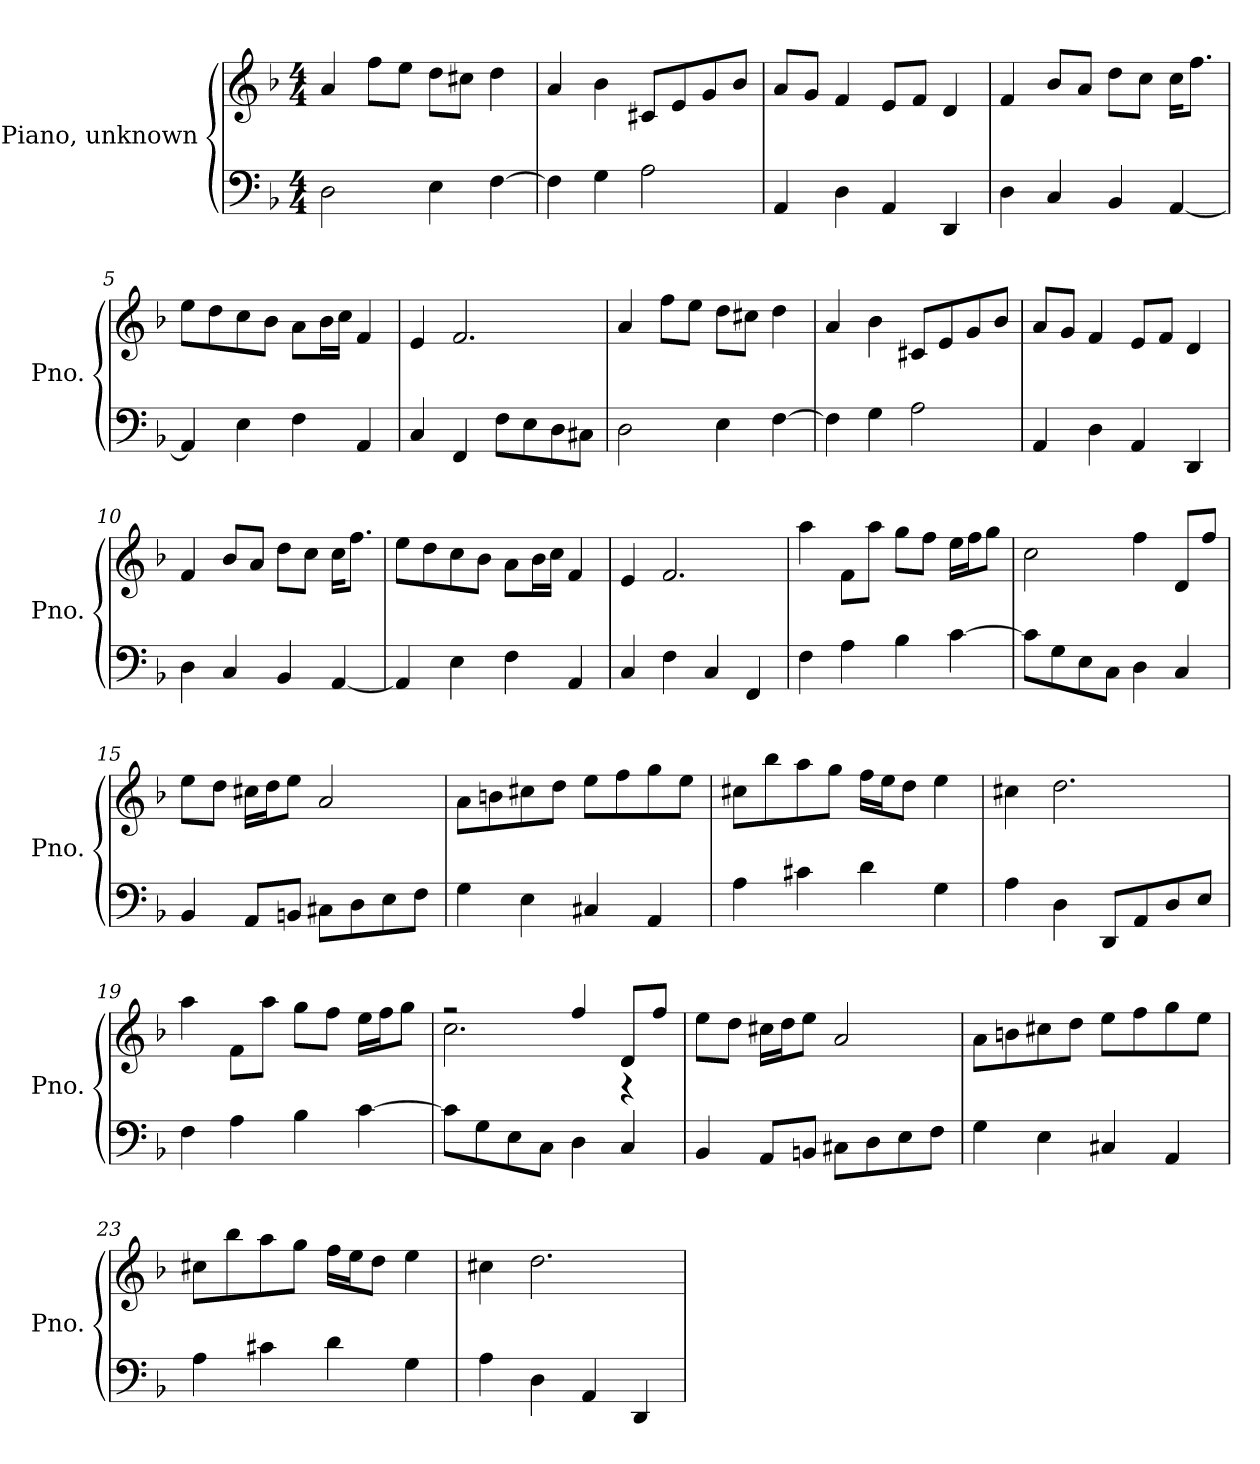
**kern	**kern
*part1	*part1
*staff2	*staff1
*I"Piano, unknown	*
*I'Pno.	*
*clefF4	*clefG2
*k[b-]	*k[b-]
*M4/4	*M4/4
*MM120	*MM120
=1	=1
2D\	4a/
.	8ff\L
.	8ee\J
4E\	8dd\L
.	8cc#X\J
[4F\	4dd\
=2	=2
4F\]	4a/
4G\	4b-\
2A\	8c#X/L
.	8e/
.	8g/
.	8b-/J
=3	=3
4AA/	8a/L
.	8g/J
4D\	4f/
4AA/	8e/L
.	8f/J
4DD/	4d/
=4	=4
4D\	4f/
4C/	8b-/L
.	8a/J
4BB-/	8dd\L
.	8cc\J
[4AA/	16cc\KL
.	8.ff\J
=5	=5
4AA/]	8ee\L
.	8dd\
4E\	8cc\
.	8b-\J
4F\	8a\L
.	16b-\L
.	16cc\JJ
4AA/	4f/
!!LO:LB:g=z
=6	=6
4C/	4e/
4FF/	2.f/
8F\L	.
8E\	.
8D\	.
8C#X\J	.
=7	=7
2D\	4a/
.	8ff\L
.	8ee\J
4E\	8dd\L
.	8cc#X\J
[4F\	4dd\
=8	=8
4F\]	4a/
4G\	4b-\
2A\	8c#X/L
.	8e/
.	8g/
.	8b-/J
=9	=9
4AA/	8a/L
.	8g/J
4D\	4f/
4AA/	8e/L
.	8f/J
4DD/	4d/
=10	=10
4D\	4f/
4C/	8b-/L
.	8a/J
4BB-/	8dd\L
.	8cc\J
[4AA/	16cc\KL
.	8.ff\J
!!LO:LB:g=z
=11	=11
4AA/]	8ee\L
.	8dd\
4E\	8cc\
.	8b-\J
4F\	8a\L
.	16b-\L
.	16cc\JJ
4AA/	4f/
=12	=12
4C/	4e/
4F\	2.f/
4C/	.
4FF/	.
=13	=13
4F\	4aa\
4A\	8f\L
.	8aa\J
4B-\	8gg\L
.	8ff\J
[4c\	16ee\LL
.	16ff\J
.	8gg\J
=14	=14
8c\L]	2cc\
8G\	.
8E\	.
8C\J	.
4D\	4ff\
4C/	8d/L
.	8ff/J
=15	=15
4BB-/	8ee\L
.	8dd\J
8AA/L	16cc#X\LL
.	16dd\J
8BBn/J	8ee\J
8C#X\L	2a/
8D\	.
8E\	.
8F\J	.
!!LO:LB:g=z
=16	=16
4G\	8a\L
.	8bn\
4E\	8cc#X\
.	8dd\J
4C#X/	8ee\L
.	8ff\
4AA/	8gg\
.	8ee\J
=17	=17
4A\	8cc#X\L
.	8bb-\
4c#X\	8aa\
.	8gg\J
4d\	16ff\LL
.	16ee\J
.	8dd\J
4G\	4ee\
=18	=18
4A\	4cc#X\
4D\	2.dd\
8DD/L	.
8AA/	.
8D/	.
8E/J	.
=19	=19
4F\	4aa\
4A\	8f\L
.	8aa\J
4B-\	8gg\L
.	8ff\J
[4c\	16ee\LL
.	16ff\J
.	8gg\J
=20	=20
*	*^
8c\L]	2r	2.cc\
8G\	.	.
8E\	.	.
8C\J	.	.
4D\	4ff/	.
4C/	8d/L	4r
.	8ff/J	.
*	*v	*v
!!LO:LB:g=z
=21	=21
4BB-/	8ee\L
.	8dd\J
8AA/L	16cc#X\LL
.	16dd\J
8BBn/J	8ee\J
8C#X\L	2a/
8D\	.
8E\	.
8F\J	.
=22	=22
4G\	8a\L
.	8bn\
4E\	8cc#X\
.	8dd\J
4C#X/	8ee\L
.	8ff\
4AA/	8gg\
.	8ee\J
=23	=23
4A\	8cc#X\L
.	8bb-\
4c#X\	8aa\
.	8gg\J
4d\	16ff\LL
.	16ee\J
.	8dd\J
4G\	4ee\
=24	=24
4A\	4cc#X\
4D\	2.dd\
4AA/	.
4DD/	.
=	=
*-	*-
